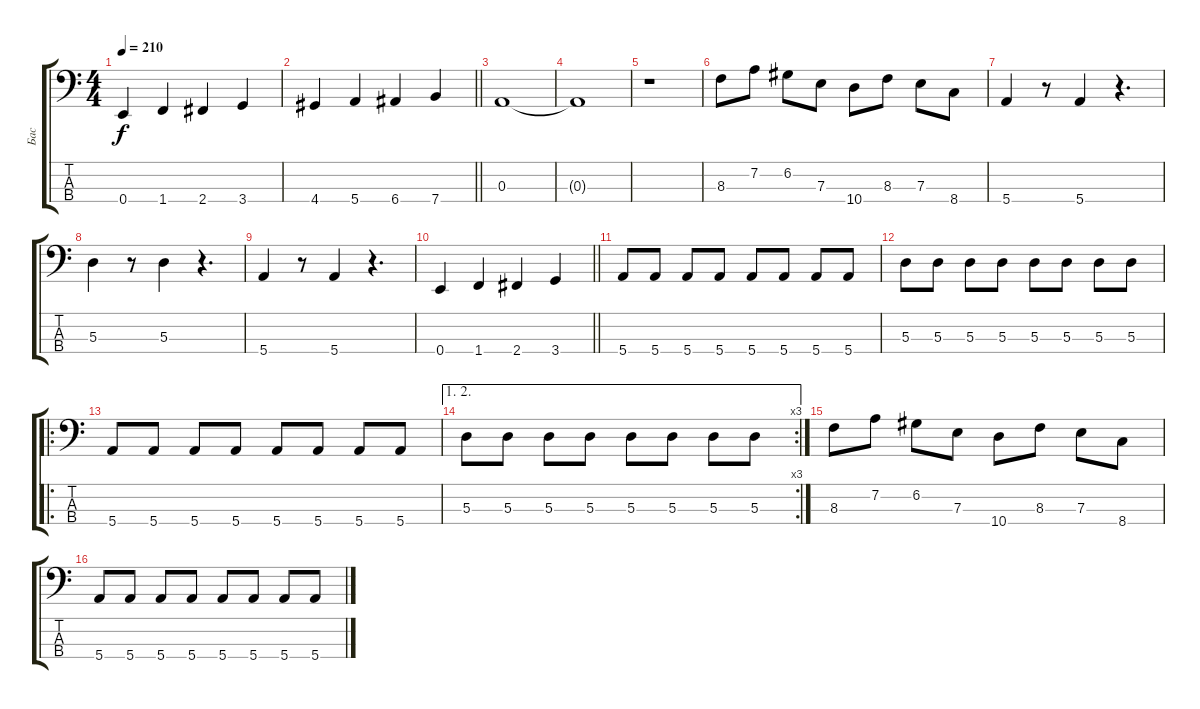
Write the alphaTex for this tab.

\track ("Бас" "Бас") {instrument electricbasspick}
\staff {score tabs}
\tuning (G2 D2 A1 E1) {hide}
\ts (4 4)
\tempo 210
\clef f4
\ks c
0.4.4{dy f} 1.4.4 2.4.4 3.4.4 |
\barLineRight lightlight
4.4.4 5.4.4 6.4.4 7.4.4 |
0.3.1 |
0.3{t}.1 |
r.1 |
8.3.8 7.2.8 6.2.8 7.3.8 10.4.8 8.3.8 7.3.8 8.4.8 |
5.4.4 r.8 5.4.4 r.4{d} |
5.3.4 r.8 5.3.4 r.4{d} |
5.4.4 r.8 5.4.4 r.4{d} |
\barLineRight lightlight
0.4.4 1.4.4 2.4.4 3.4.4 |
5.4.8 5.4.8 5.4.8 5.4.8 5.4.8 5.4.8 5.4.8 5.4.8 |
5.3.8 5.3.8 5.3.8 5.3.8 5.3.8 5.3.8 5.3.8 5.3.8 |
\ro
5.4.8 5.4.8 5.4.8 5.4.8 5.4.8 5.4.8 5.4.8 5.4.8 |
\ae (1 2)
\rc 3
5.3.8 5.3.8 5.3.8 5.3.8 5.3.8 5.3.8 5.3.8 5.3.8 |
8.3.8 7.2.8 6.2.8 7.3.8 10.4.8 8.3.8 7.3.8 8.4.8 |
5.4.8 5.4.8 5.4.8 5.4.8 5.4.8 5.4.8 5.4.8 5.4.8
